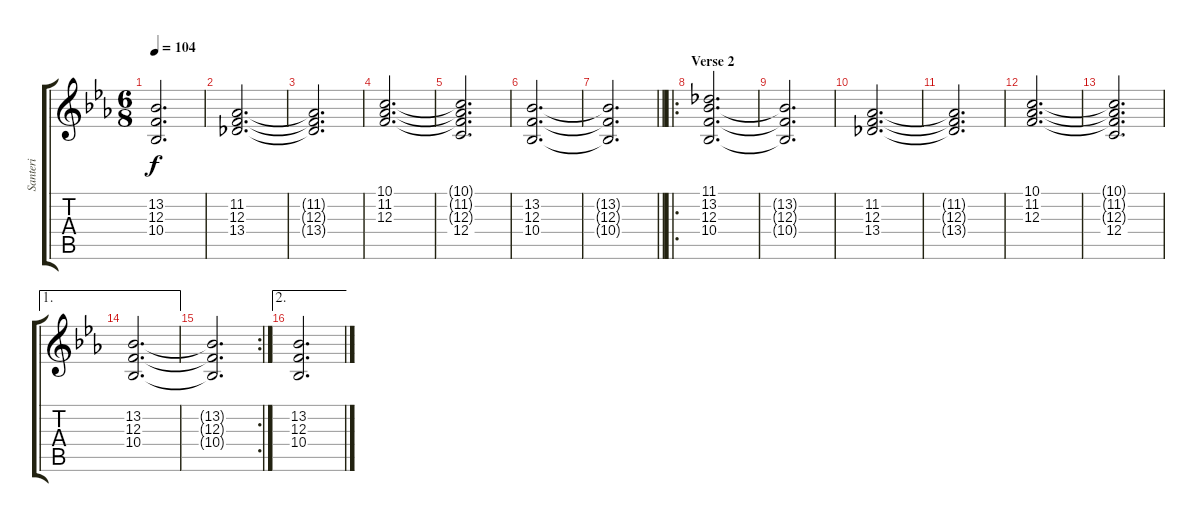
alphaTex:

\track ("Santeri" "Santeri") {instrument pad2warm}
\staff {score tabs}
\tuning (D4 A3 F3 C3 G2 D2) {hide}
\ts (6 8)
\tempo 104
\clef g2
\ks eb
(13.2{t} 12.3{t} 10.4{t}).2{d dy f} |
(11.2 12.3 13.4).2{d} |
(11.2{t} 12.3{t} 13.4{t}).2{d} |
(10.1 11.2 12.3).2{d} |
(10.1{t} 11.2{t} 12.3{t} 12.4).2{d} |
(13.2 12.3 10.4).2{d} |
\barLineRight lightlight
(13.2{t} 12.3{t} 10.4{t}).2{d} |
\ro
\section ("" "Verse 2")
(11.1 13.2 12.3 10.4).2{d} |
(13.2{t} 12.3{t} 10.4{t}).2{d} |
(11.2 12.3 13.4).2{d} |
(11.2{t} 12.3{t} 13.4{t}).2{d} |
(10.1 11.2 12.3).2{d} |
(10.1{t} 11.2{t} 12.3{t} 12.4).2{d} |
\ae 1
(13.2 12.3 10.4).2{d} |
\rc 2
(13.2{t} 12.3{t} 10.4{t}).2{d} |
\ae 2
(13.2 12.3 10.4).2{d}
